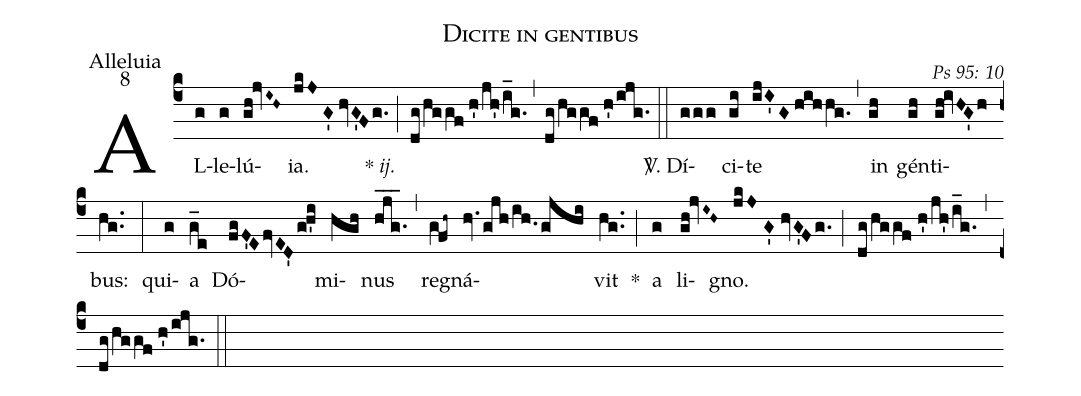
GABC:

name: Dicite in gentibus;
office-part: Alleluia;
mode: 8;
commentary: Ps 95: 10;
%%
(c4) AL(g)le(g)lú(gh!jvI~H~)ia.(jkJ//G'//hvG'Fg.) {*}~<i>ij.</i>(;) (dg/hggf//h'/jh'/i_g.) (,) (dg/hggf//h'/ijg.) (::)
<sp>V/</sp>. Dí(ggg)ci(gi)te(ijI'G//hihhg.) (,) in(gh) gén(gh)ti(gh!ivHG'h)bus:(hg..) (:)
qui(g)a(g_e) Dó(fgF'EfvED'gh'i)mi(hgh)nus(hjg.___) (,) re(gV!fh~)gná(hv.gjh/ih.0/gjhi)vit(hg..) *(;) a(g) li(gh!jvI~H~)gno.(jkJ//G'//hvG'Fg.) (;) (dg/hggf//h'/jh'/i_g.) (,) (dg/hggf//h'/ijg.) (::)
